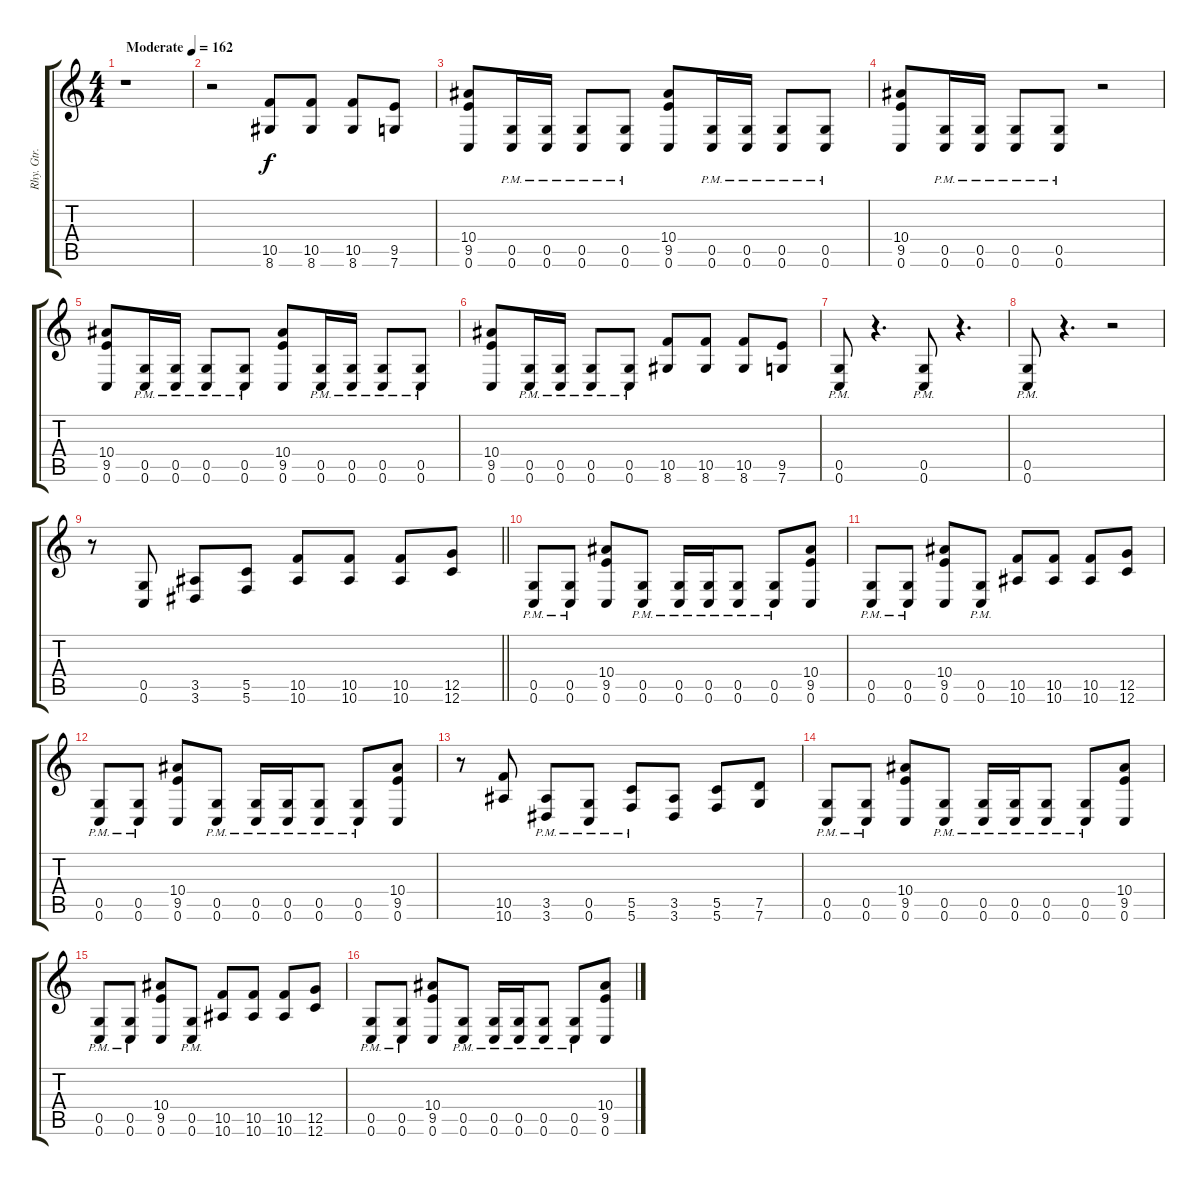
\track ("Rhy. Gtr. 1" "Rhy. Gtr. ") {instrument distortionguitar}
\staff {score tabs}
\tuning (D4 A3 F3 C3 G2 C2) {hide}
\ts (4 4)
\tempo (162 "Moderate")
\clef g2
\ks c
r.1{dy f instrument distortionguitar} |
r.2 (10.5 8.6).8 (10.5 8.6).8 (10.5 8.6).8 (9.5 7.6).8 |
(10.4 9.5 0.6).8 (0.5{pm} 0.6{pm}).16 (0.5{pm} 0.6{pm}).16 (0.5{pm} 0.6{pm}).8 (0.5{pm} 0.6{pm}).8 (10.4 9.5 0.6).8 (0.5{pm} 0.6{pm}).16 (0.5{pm} 0.6{pm}).16 (0.5{pm} 0.6{pm}).8 (0.5{pm} 0.6{pm}).8 |
(10.4 9.5 0.6).8 (0.5{pm} 0.6{pm}).16 (0.5{pm} 0.6{pm}).16 (0.5{pm} 0.6{pm}).8 (0.5{pm} 0.6{pm}).8 r.2 |
(10.4 9.5 0.6).8 (0.5{pm} 0.6{pm}).16 (0.5{pm} 0.6{pm}).16 (0.5{pm} 0.6{pm}).8 (0.5{pm} 0.6{pm}).8 (10.4 9.5 0.6).8 (0.5{pm} 0.6{pm}).16 (0.5{pm} 0.6{pm}).16 (0.5{pm} 0.6{pm}).8 (0.5{pm} 0.6{pm}).8 |
(10.4 9.5 0.6).8 (0.5{pm} 0.6{pm}).16 (0.5{pm} 0.6{pm}).16 (0.5{pm} 0.6{pm}).8 (0.5{pm} 0.6{pm}).8 (10.5 8.6).8 (10.5 8.6).8 (10.5 8.6).8 (9.5 7.6).8 |
(0.5{pm} 0.6{pm}).8 r.4{d} (0.5{pm} 0.6{pm}).8 r.4{d} |
(0.5{pm} 0.6{pm}).8 r.4{d} r.2 |
\barLineRight lightlight
r.8 (0.5 0.6).8 (3.5 3.6).8 (5.5 5.6).8 (10.5 10.6).8 (10.5 10.6).8 (10.5 10.6).8 (12.5 12.6).8 |
\section ("" "")
(0.5{pm} 0.6{pm}).8 (0.5{pm} 0.6{pm}).8 (10.4 9.5 0.6).8 (0.5{pm} 0.6{pm}).8 (0.5{pm} 0.6{pm}).16 (0.5{pm} 0.6{pm}).16 (0.5{pm} 0.6{pm}).8 (0.5{pm} 0.6{pm}).8 (10.4 9.5 0.6).8 |
(0.5{pm} 0.6{pm}).8 (0.5{pm} 0.6{pm}).8 (10.4 9.5 0.6).8 (0.5{pm} 0.6{pm}).8 (10.5 10.6).8 (10.5 10.6).8 (10.5 10.6).8 (12.5 12.6).8 |
(0.5{pm} 0.6{pm}).8 (0.5{pm} 0.6{pm}).8 (10.4 9.5 0.6).8 (0.5{pm} 0.6{pm}).8 (0.5{pm} 0.6{pm}).16 (0.5{pm} 0.6{pm}).16 (0.5{pm} 0.6{pm}).8 (0.5{pm} 0.6{pm}).8 (10.4 9.5 0.6).8 |
r.8 (10.5 10.6).8 (3.5{pm} 3.6{pm}).8 (0.5{pm} 0.6{pm}).8 (5.5{pm} 5.6{pm}).8 (3.5 3.6).8 (5.5 5.6).8 (7.5 7.6).8 |
(0.5{pm} 0.6{pm}).8 (0.5{pm} 0.6{pm}).8 (10.4 9.5 0.6).8 (0.5{pm} 0.6{pm}).8 (0.5{pm} 0.6{pm}).16 (0.5{pm} 0.6{pm}).16 (0.5{pm} 0.6{pm}).8 (0.5{pm} 0.6{pm}).8 (10.4 9.5 0.6).8 |
(0.5{pm} 0.6{pm}).8 (0.5{pm} 0.6{pm}).8 (10.4 9.5 0.6).8 (0.5{pm} 0.6{pm}).8 (10.5 10.6).8 (10.5 10.6).8 (10.5 10.6).8 (12.5 12.6).8 |
(0.5{pm} 0.6{pm}).8 (0.5{pm} 0.6{pm}).8 (10.4 9.5 0.6).8 (0.5{pm} 0.6{pm}).8 (0.5{pm} 0.6{pm}).16 (0.5{pm} 0.6{pm}).16 (0.5{pm} 0.6{pm}).8 (0.5{pm} 0.6{pm}).8 (10.4 9.5 0.6).8
